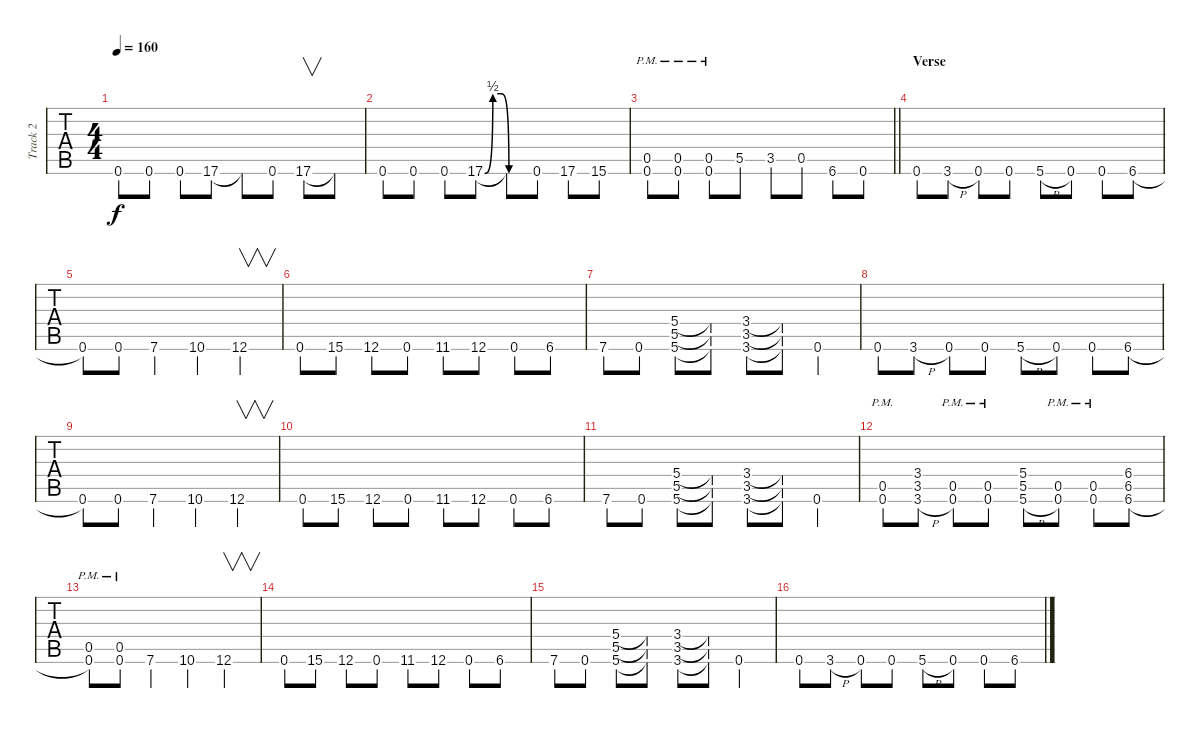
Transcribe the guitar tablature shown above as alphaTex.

\track ("Track 2" "Track 2") {instrument distortionguitar}
\staff {tabs}
\tuning (E4 B3 G3 D3 A2 D2) {hide}
\ts (4 4)
\tempo 160
\clef g2
\ks c
0.6.8{dy f} 0.6.8 0.6.8 17.6.8 17.6{t}.8 0.6.8 17.6.8{v} 17.6{t}.8 |
0.6.8 0.6.8 0.6.8 17.6{be (custom 0 0 10 2 20 2 30 0 60 0)}.8 17.6{t}.8 0.6.8 17.6.8 15.6.8 |
\barLineRight lightlight
(0.5{pm} 0.6{pm}).8 (0.5{pm} 0.6{pm}).8 (0.5{pm} 0.6{pm}).8 5.5.8 3.5.8 0.5.8 6.6.8 0.6.8 |
\section ("" "Verse")
0.6.8 3.6{h}.8 0.6.8 0.6.8 5.6{h}.8 0.6.8 0.6.8 6.6{h}.8 |
0.6.8 0.6.8 7.6.4 10.6.4 12.6.4{v} |
0.6.8 15.6.8 12.6.8 0.6.8 11.6.8 12.6.8 0.6.8 6.6.8 |
7.6.8 0.6.8 (5.4 5.5 5.6).8 (5.4{t} 5.5{t} 5.6{t}).8 (3.4 3.5 3.6).8 (3.4{t} 3.5{t} 3.6{t}).8 0.6.4 |
0.6.8 3.6{h}.8 0.6.8 0.6.8 5.6{h}.8 0.6.8 0.6.8 6.6{h}.8 |
0.6.8 0.6.8 7.6.4 10.6.4 12.6.4{v} |
0.6.8 15.6.8 12.6.8 0.6.8 11.6.8 12.6.8 0.6.8 6.6.8 |
7.6.8 0.6.8 (5.4 5.5 5.6).8 (5.4{t} 5.5{t} 5.6{t}).8 (3.4 3.5 3.6).8 (3.4{t} 3.5{t} 3.6{t}).8 0.6.4 |
(0.5{pm} 0.6{pm}).8 (3.4 3.5 3.6{h}).8 (0.5{pm} 0.6{pm}).8 (0.5{pm} 0.6{pm}).8 (5.4 5.5 5.6{h}).8 (0.5{pm} 0.6{pm}).8 (0.5{pm} 0.6{pm}).8 (6.4 6.5 6.6{h}).8 |
(0.5{pm} 0.6{pm}).8 (0.5{pm} 0.6{pm}).8 7.6.4 10.6.4 12.6.4{v} |
0.6.8 15.6.8 12.6.8 0.6.8 11.6.8 12.6.8 0.6.8 6.6.8 |
7.6.8 0.6.8 (5.4 5.5 5.6).8 (5.4{t} 5.5{t} 5.6{t}).8 (3.4 3.5 3.6).8 (3.4{t} 3.5{t} 3.6{t}).8 0.6.4 |
0.6.8 3.6{h}.8 0.6.8 0.6.8 5.6{h}.8 0.6.8 0.6.8 6.6{h}.8
